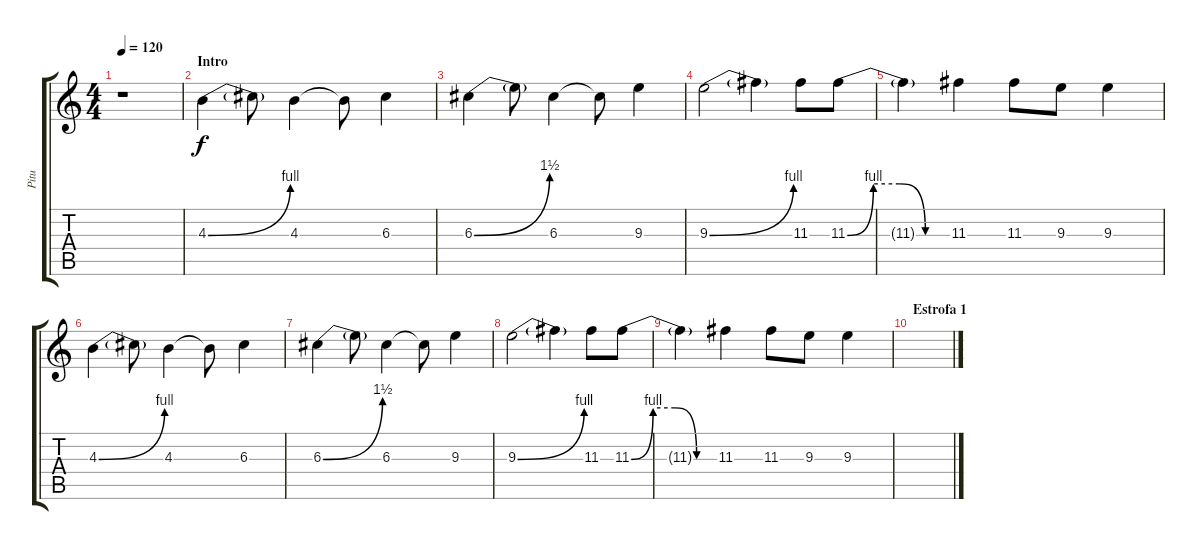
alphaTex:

\track ("Pitu" "Pitu") {instrument overdrivenguitar}
\staff {score tabs}
\tuning (E4 B3 G3 D3 A2 E2) {hide}
\ts (4 4)
\tempo 120
\clef g2
\ks c
r.1{dy f instrument overdrivenguitar} |
\section ("" "Intro")
4.3{be (bend 0 0 60 4)}.4{volume 16} 4.3{t}.8 4.3.4 4.3{t}.8 6.3.4 |
6.3{be (bend 0 0 60 6)}.4 6.3{t}.8 6.3.4 6.3{t}.8 9.3.4 |
9.3{be (bend 0 0 60 4)}.2 9.3{t}.4 11.3.8 11.3{be (custom 0 0 15 4 30 4 45 0 60 0)}.8 |
11.3{t}.4 11.3.4 11.3.8 9.3.8 9.3.4 |
4.3{be (bend 0 0 60 4)}.4 4.3{t}.8 4.3.4 4.3{t}.8 6.3.4 |
6.3{be (bend 0 0 60 6)}.4 6.3{t}.8 6.3.4 6.3{t}.8 9.3.4 |
9.3{be (bend 0 0 60 4)}.2 9.3{t}.4 11.3.8 11.3{be (custom 0 0 15 4 30 4 45 0 60 0)}.8 |
11.3{t}.4 11.3.4 11.3.8 9.3.8 9.3.4 |
\section ("" "Estrofa 1")
